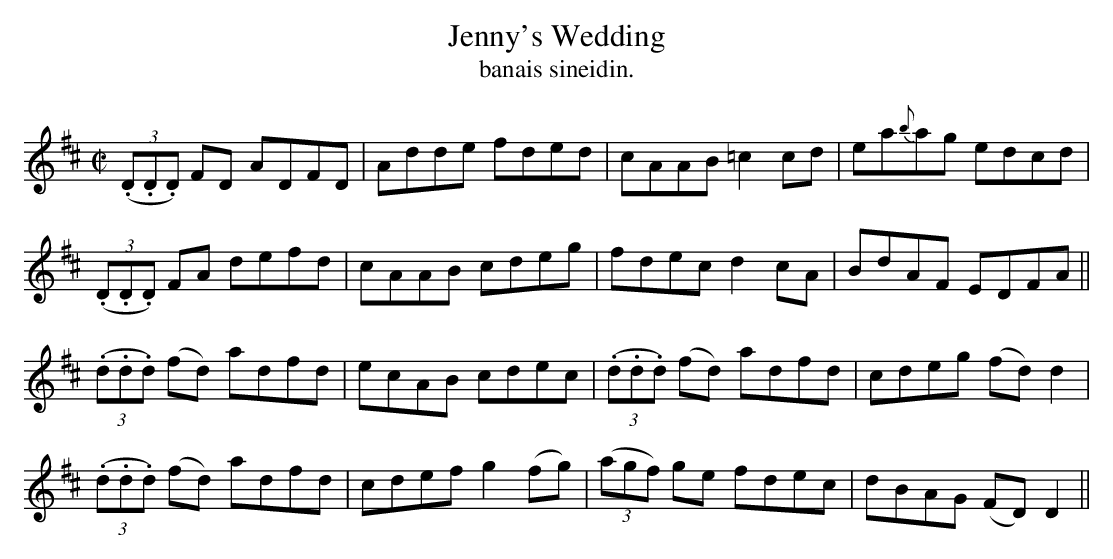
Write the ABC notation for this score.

X:1
T: Jenny's Wedding
T: banais sineidin.
M: C|
L: 1/8
K: D
((3.D.D.D) FD ADFD|Adde fded|cAAB =c2 cd|ea{b}ag edcd|
((3.D.D.D) FA defd|cAAB cdeg|fdec d2 cA|BdAF EDFA||
((3.d.d.d) (fd) adfd|ecAB cdec|((3.d.d.d) (fd) adfd|cdeg (fd) d2|
((3.d.d.d) (fd) adfd|cdef g2 (fg)|((3agf) ge fdec|dBAG (FD) D2||
